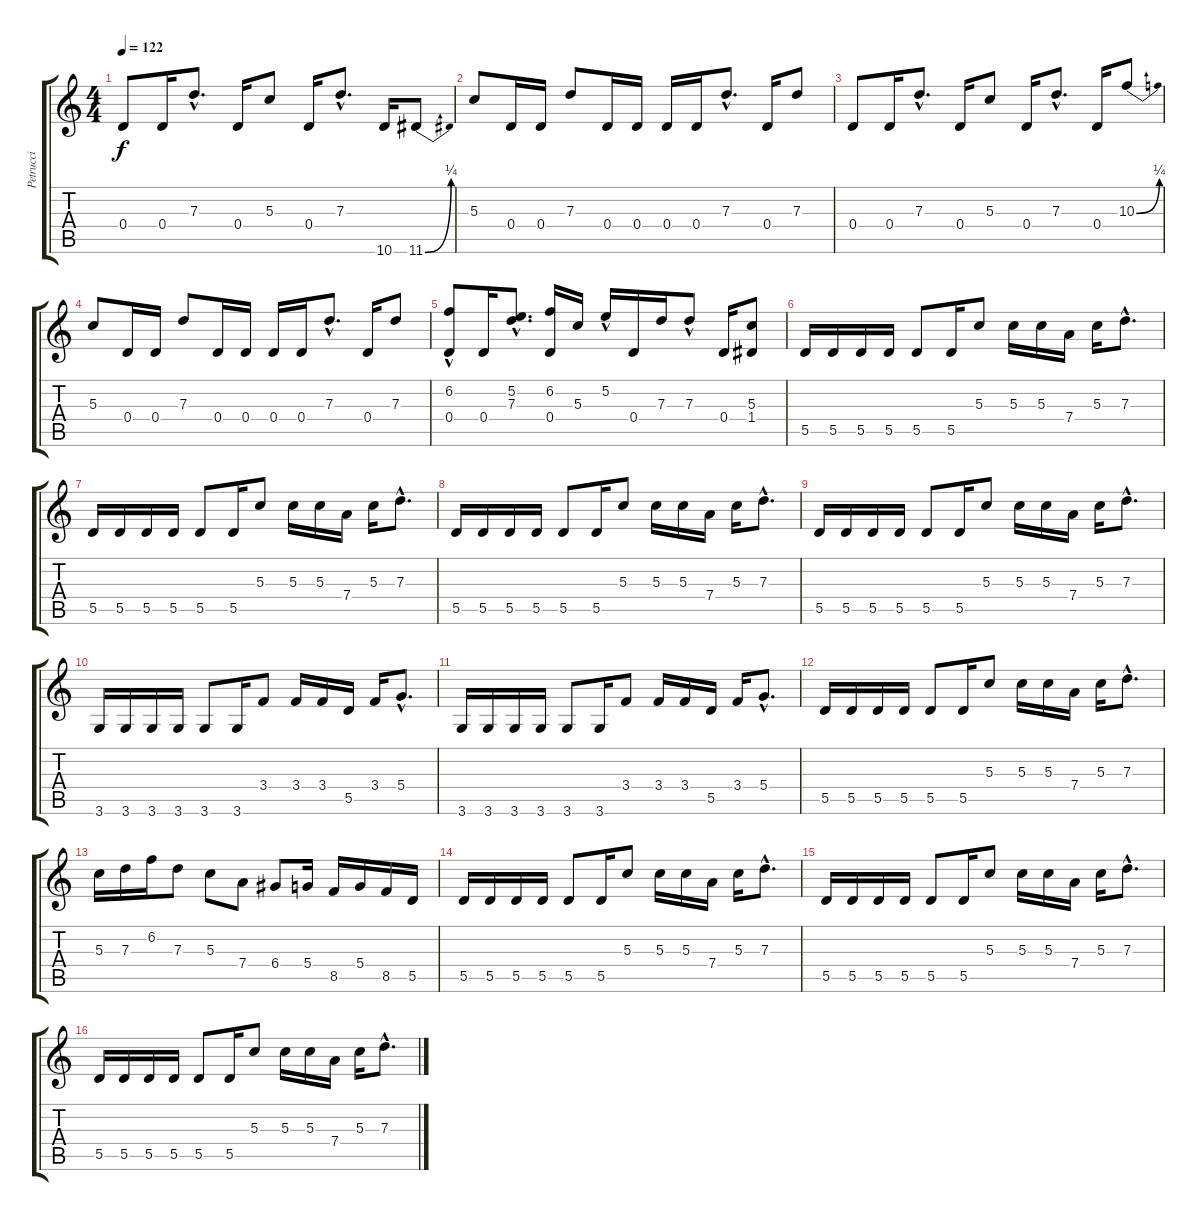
\track ("Petrucci" "Petrucci") {instrument distortionguitar}
\staff {score tabs}
\tuning (E4 B3 G3 D3 A2 E2) {hide}
\ts (4 4)
\tempo 122
\clef g2
\ks c
0.4.8{dy f} 0.4.16 7.3{hac}.8{d} 0.4.16 5.3.8 0.4.16 7.3{hac}.8{d} 10.6.16 11.6{be (bend 0 0 60 1)}.8 |
5.3.8 0.4.16 0.4.16 7.3.8 0.4.16 0.4.16 0.4.16 0.4.16 7.3{hac}.8{d} 0.4.16 7.3.8 |
0.4.8 0.4.16 7.3{hac}.8{d} 0.4.16 5.3.8 0.4.16 7.3{hac}.8{d} 0.4.16 10.3{be (bend 0 0 60 1)}.8 |
5.3.8 0.4.16 0.4.16 7.3.8 0.4.16 0.4.16 0.4.16 0.4.16 7.3{hac}.8{d} 0.4.16 7.3.8 |
(6.2{hac} 0.4).8 0.4.16 (5.2{hac} 7.3{hac}).8{d} (6.2 0.4).16 5.3.16 5.2{hac}.16 0.4.16 7.3.16 7.3{hac}.8 0.4.16 (5.3 1.4).8 |
5.5.16{instrument distortionguitar} 5.5.16 5.5.16 5.5.16 5.5.8 5.5.16 5.3.8 5.3.16 5.3.16 7.4.16 5.3.16 7.3{hac}.8{d} |
5.5.16 5.5.16 5.5.16 5.5.16 5.5.8 5.5.16 5.3.8 5.3.16 5.3.16 7.4.16 5.3.16 7.3{hac}.8{d} |
5.5.16 5.5.16 5.5.16 5.5.16 5.5.8 5.5.16 5.3.8 5.3.16 5.3.16 7.4.16 5.3.16 7.3{hac}.8{d} |
5.5.16 5.5.16 5.5.16 5.5.16 5.5.8 5.5.16 5.3.8 5.3.16 5.3.16 7.4.16 5.3.16 7.3{hac}.8{d} |
3.6.16 3.6.16 3.6.16 3.6.16 3.6.8 3.6.16 3.4.8 3.4.16 3.4.16 5.5.16 3.4.16 5.4{hac}.8{d} |
3.6.16 3.6.16 3.6.16 3.6.16 3.6.8 3.6.16 3.4.8 3.4.16 3.4.16 5.5.16 3.4.16 5.4{hac}.8{d} |
5.5.16 5.5.16 5.5.16 5.5.16 5.5.8 5.5.16 5.3.8 5.3.16 5.3.16 7.4.16 5.3.16 7.3{hac}.8{d} |
5.3.16 7.3.16 6.2.16 7.3.8 5.3.8 7.4.8 6.4.8 5.4.16 8.5.16 5.4.16 8.5.16 5.5.16 |
5.5.16 5.5.16 5.5.16 5.5.16 5.5.8 5.5.16 5.3.8 5.3.16 5.3.16 7.4.16 5.3.16 7.3{hac}.8{d} |
5.5.16 5.5.16 5.5.16 5.5.16 5.5.8 5.5.16 5.3.8 5.3.16 5.3.16 7.4.16 5.3.16 7.3{hac}.8{d} |
5.5.16 5.5.16 5.5.16 5.5.16 5.5.8 5.5.16 5.3.8 5.3.16 5.3.16 7.4.16 5.3.16 7.3{hac}.8{d}
